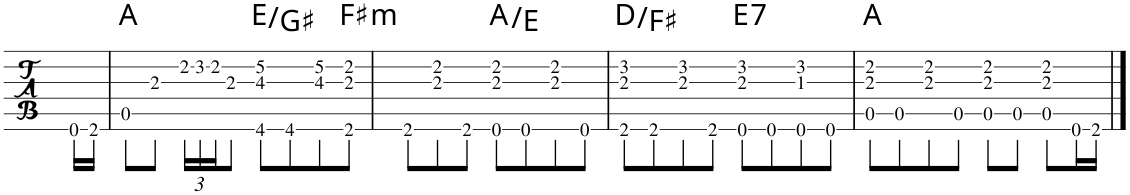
**kern	**harte
*part1	*part1
*staff1	*
*I"Guitar	*
*I'Guit.	*
*stria6	*
*	*
*k[]	*
*M4/4	*
=1	=1
16EE\LL	.
16FF#\JJ	.
=2	=2
8AA\L	A:maj
8A\J	.
*Xbrackettup	*
24c#\LL	.
24d\	.
24c#\J	.
8A\J	.
8GG#\ 8B\ 8e\L	E:maj/3
8GG#\	.
8B\ 8e\	.
!	!LO:H:kt=m
8FF#\ 8A\ 8c#\J	F#:min
=3	=3
8r	.
8FF#\L	.
8A\ 8c#\	.
8FF#\J	.
8EE\ 8A\ 8c#\L	A:maj/5
8EE\	.
8A\ 8c#\	.
8EE\J	.
=4	=4
8FF#\ 8A\ 8d\L	D:maj/3
8FF#\	.
8A\ 8d\	.
8FF#\J	.
!	!LO:H:kt=7
8EE\ 8A\ 8d\L	E:7
8EE\	.
8EE\ 8G#\ 8d\	.
8EE\J	.
=5	=5
8AA\ 8A\ 8c#\L	A:maj
8AA\	.
8A\ 8c#\	.
8AA\J	.
8AA\ 8A\ 8c#\L	.
8AA\J	.
8AA\ 8A\ 8c#\L	.
16EE\L	.
16FF#\JJ	.
==	==
*-	*-
